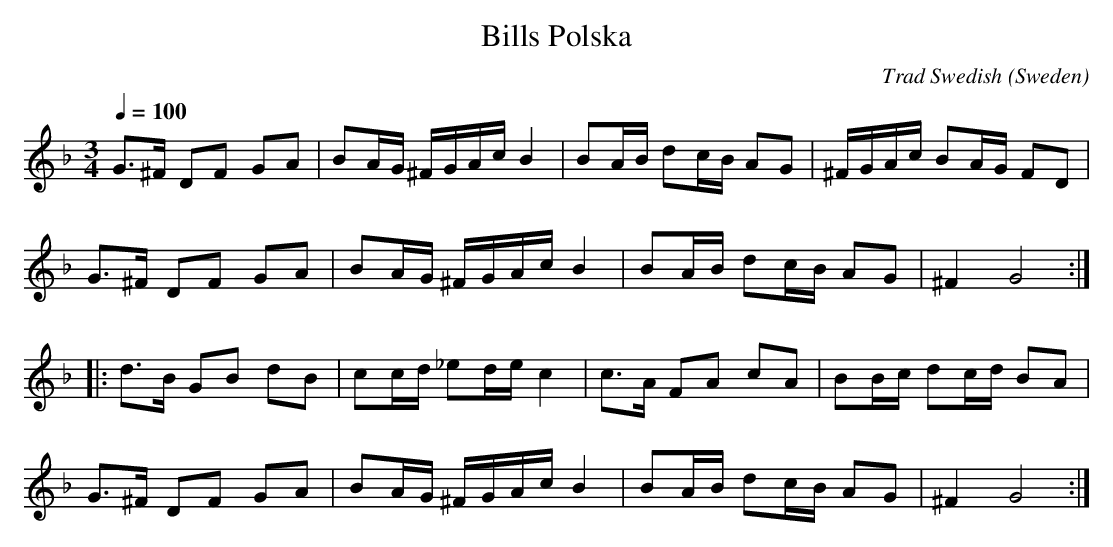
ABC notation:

X:1
T:Bills Polska
C:Trad Swedish
L:1/8
M:3/4
O:Sweden
Q:1/4=100
K:F major
G3/2^F/2 DF GA|BA/2G/2 ^F/2G/2A/2c/2 B2|BA/2B/2 dc/2B/2 AG|^F/2G/2A/2c/2 BA/2G/2 FD|
G3/2^F/2 DF GA|BA/2G/2 ^F/2G/2A/2c/2 B2|BA/2B/2 dc/2B/2 AG|^F2G4:|
|:d3/2B/2 GB dB|cc/2d/2 _ed/2e/2 c2|c3/2A/2 FA cA|BB/2c/2 dc/2d/2 BA|
G3/2^F/2 DF GA|BA/2G/2 ^F/2G/2A/2c/2 B2|BA/2B/2 dc/2B/2 AG|^F2G4:|
